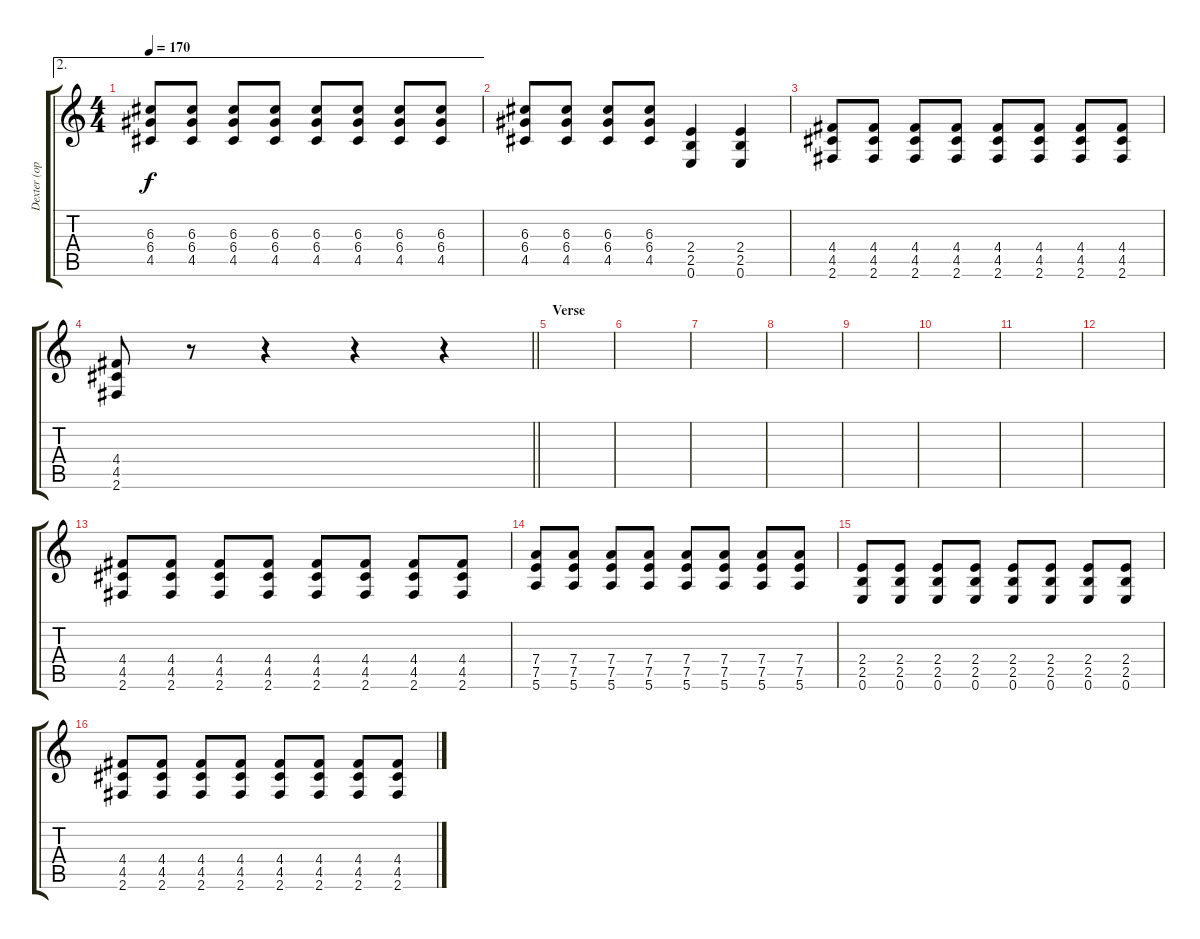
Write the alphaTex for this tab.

\track ("Dexter (opcional)" "Dexter (op") {mute instrument distortionguitar}
\staff {score tabs}
\tuning (E4 B3 G3 D3 A2 E2) {hide}
\ae 2
\ts (4 4)
\tempo 170
\clef g2
\ks c
(6.3 6.4 4.5).8{dy f} (6.3 6.4 4.5).8 (6.3 6.4 4.5).8 (6.3 6.4 4.5).8 (6.3 6.4 4.5).8 (6.3 6.4 4.5).8 (6.3 6.4 4.5).8 (6.3 6.4 4.5).8 |
(6.3 6.4 4.5).8 (6.3 6.4 4.5).8 (6.3 6.4 4.5).8 (6.3 6.4 4.5).8 (2.4 2.5 0.6).4 (2.4 2.5 0.6).4 |
(4.4 4.5 2.6).8 (4.4 4.5 2.6).8 (4.4 4.5 2.6).8 (4.4 4.5 2.6).8 (4.4 4.5 2.6).8 (4.4 4.5 2.6).8 (4.4 4.5 2.6).8 (4.4 4.5 2.6).8 |
\barLineRight lightlight
(4.4 4.5 2.6).8 r.8 r.4 r.4 r.4 |
\section ("" "Verse")
|
|
|
|
|
|
|
|
(4.4 4.5 2.6).8{volume 10} (4.4 4.5 2.6).8 (4.4 4.5 2.6).8 (4.4 4.5 2.6).8 (4.4 4.5 2.6).8 (4.4 4.5 2.6).8 (4.4 4.5 2.6).8 (4.4 4.5 2.6).8 |
(7.4 7.5 5.6).8 (7.4 7.5 5.6).8 (7.4 7.5 5.6).8 (7.4 7.5 5.6).8 (7.4 7.5 5.6).8 (7.4 7.5 5.6).8 (7.4 7.5 5.6).8 (7.4 7.5 5.6).8 |
(2.4 2.5 0.6).8 (2.4 2.5 0.6).8 (2.4 2.5 0.6).8 (2.4 2.5 0.6).8 (2.4 2.5 0.6).8 (2.4 2.5 0.6).8 (2.4 2.5 0.6).8 (2.4 2.5 0.6).8 |
(4.4 4.5 2.6).8 (4.4 4.5 2.6).8 (4.4 4.5 2.6).8 (4.4 4.5 2.6).8 (4.4 4.5 2.6).8 (4.4 4.5 2.6).8 (4.4 4.5 2.6).8 (4.4 4.5 2.6).8
